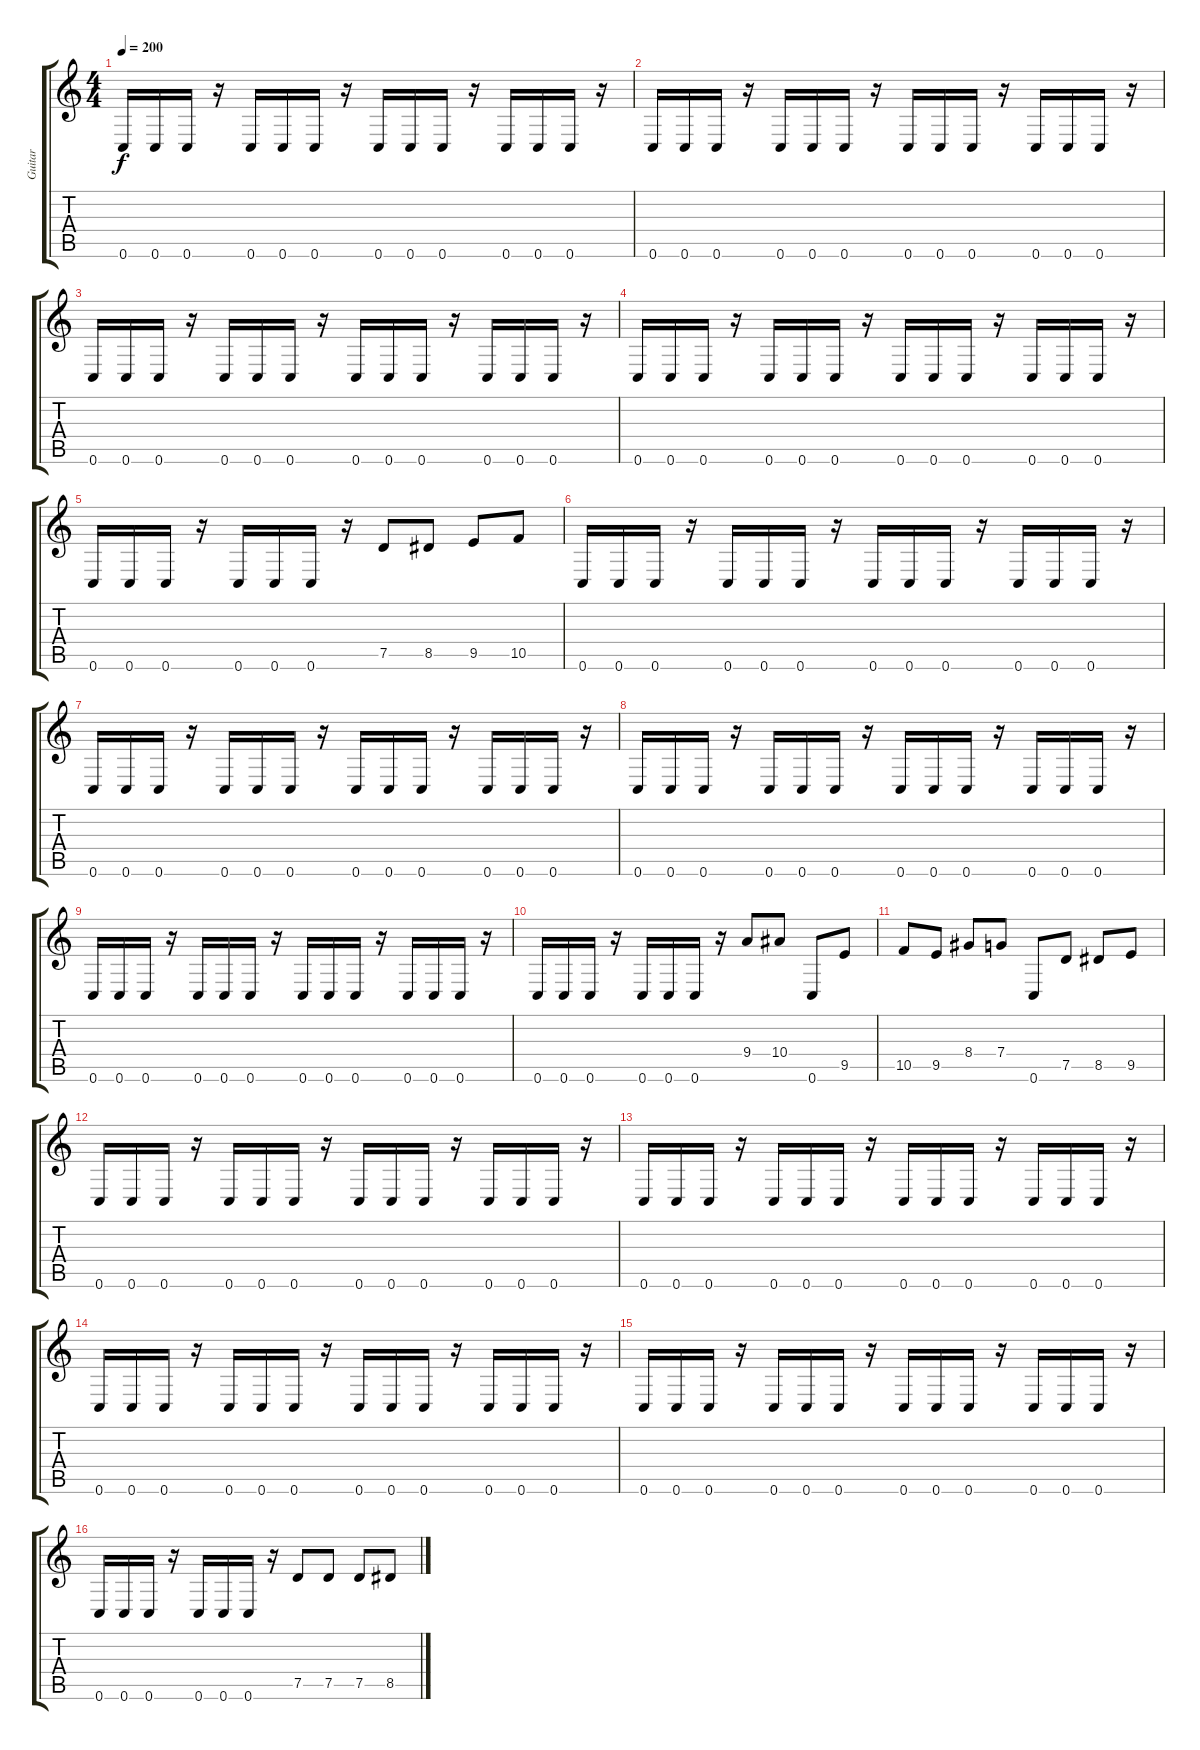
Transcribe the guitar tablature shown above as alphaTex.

\track ("Guitar" "Guitar") {instrument distortionguitar}
\staff {score tabs}
\tuning (D4 A3 F3 C3 G2 C2) {hide}
\ts (4 4)
\tempo 200
\clef g2
\ks c
0.6.16{dy f instrument distortionguitar} 0.6.16 0.6.16 r.16 0.6.16 0.6.16 0.6.16 r.16 0.6.16 0.6.16 0.6.16 r.16 0.6.16 0.6.16 0.6.16 r.16 |
0.6.16{instrument distortionguitar} 0.6.16 0.6.16 r.16 0.6.16 0.6.16 0.6.16 r.16 0.6.16 0.6.16 0.6.16 r.16 0.6.16 0.6.16 0.6.16 r.16 |
0.6.16{instrument distortionguitar} 0.6.16 0.6.16 r.16 0.6.16 0.6.16 0.6.16 r.16 0.6.16 0.6.16 0.6.16 r.16 0.6.16 0.6.16 0.6.16 r.16 |
0.6.16{instrument distortionguitar} 0.6.16 0.6.16 r.16 0.6.16 0.6.16 0.6.16 r.16 0.6.16 0.6.16 0.6.16 r.16 0.6.16 0.6.16 0.6.16 r.16 |
0.6.16 0.6.16 0.6.16 r.16 0.6.16 0.6.16 0.6.16 r.16 7.5.8 8.5.8 9.5.8 10.5.8 |
0.6.16{instrument distortionguitar} 0.6.16 0.6.16 r.16 0.6.16 0.6.16 0.6.16 r.16 0.6.16 0.6.16 0.6.16 r.16 0.6.16 0.6.16 0.6.16 r.16 |
0.6.16{instrument distortionguitar} 0.6.16 0.6.16 r.16 0.6.16 0.6.16 0.6.16 r.16 0.6.16 0.6.16 0.6.16 r.16 0.6.16 0.6.16 0.6.16 r.16 |
0.6.16{instrument distortionguitar} 0.6.16 0.6.16 r.16 0.6.16 0.6.16 0.6.16 r.16 0.6.16 0.6.16 0.6.16 r.16 0.6.16 0.6.16 0.6.16 r.16 |
0.6.16{instrument distortionguitar} 0.6.16 0.6.16 r.16 0.6.16 0.6.16 0.6.16 r.16 0.6.16 0.6.16 0.6.16 r.16 0.6.16 0.6.16 0.6.16 r.16 |
0.6.16 0.6.16 0.6.16 r.16 0.6.16 0.6.16 0.6.16 r.16 9.4.8 10.4.8 0.6.8 9.5.8 |
10.5.8 9.5.8 8.4.8 7.4.8 0.6.8 7.5.8 8.5.8 9.5.8 |
0.6.16{instrument distortionguitar} 0.6.16 0.6.16 r.16 0.6.16 0.6.16 0.6.16 r.16 0.6.16 0.6.16 0.6.16 r.16 0.6.16 0.6.16 0.6.16 r.16 |
0.6.16{instrument distortionguitar} 0.6.16 0.6.16 r.16 0.6.16 0.6.16 0.6.16 r.16 0.6.16 0.6.16 0.6.16 r.16 0.6.16 0.6.16 0.6.16 r.16 |
0.6.16{instrument distortionguitar} 0.6.16 0.6.16 r.16 0.6.16 0.6.16 0.6.16 r.16 0.6.16 0.6.16 0.6.16 r.16 0.6.16 0.6.16 0.6.16 r.16 |
0.6.16{instrument distortionguitar} 0.6.16 0.6.16 r.16 0.6.16 0.6.16 0.6.16 r.16 0.6.16 0.6.16 0.6.16 r.16 0.6.16 0.6.16 0.6.16 r.16 |
0.6.16 0.6.16 0.6.16 r.16 0.6.16 0.6.16 0.6.16 r.16 7.5.8 7.5.8 7.5.8 8.5.8
